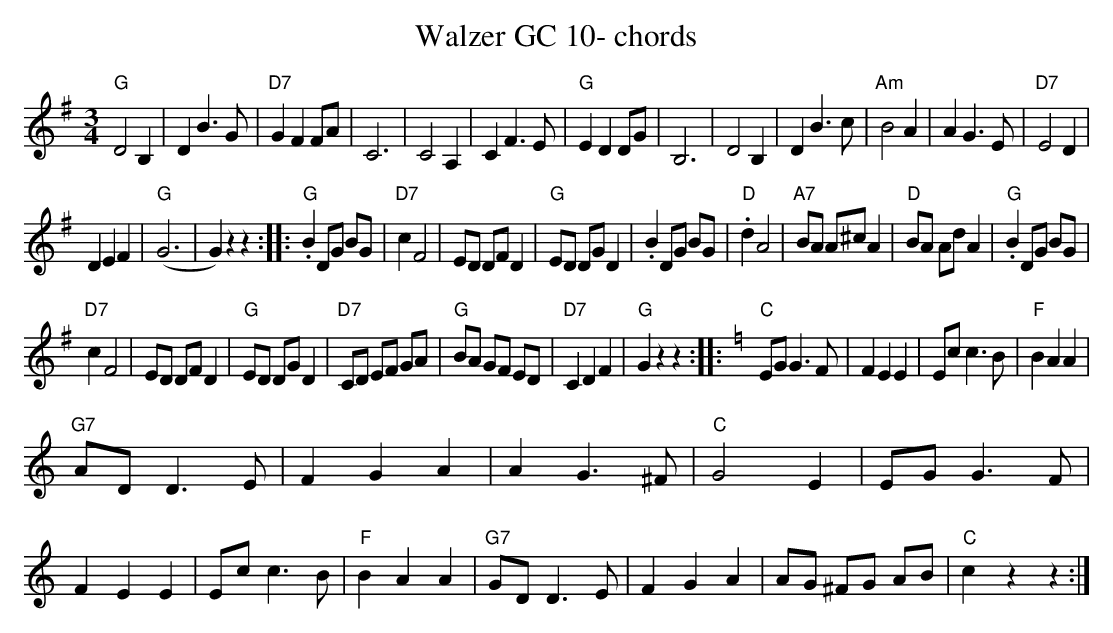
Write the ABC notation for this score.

X:1
T:Walzer GC 10- chords
M:3/4
L:1/4
K:Gmaj%%MIDI gchordon
"G"D2B, | DB>G | "D7"GF F/2A/2 | C3 | C2A, | CF>E | "G"ED D/2G/2 | B,3 | D2B, | DB>c | "Am"B2A | AG>E | "D7"E2D |
DEF | "G"(G3 | G)zz :: [L:1/8] "G".B2 DG BG | "D7"c2 F4 | ED DF D2 | "G"ED DG D2 | .B2 DG BG | "D".d2A4 | "A7"BA A^c A2 | "D"BA Ad A2 | "G".B2 DG BG |
"D7"c2F4 | ED DF D2 | "G"ED DG D2 | "D7"CD EF GA | "G"BA GF ED | "D7"C2D2F2 | "G"G2z2z2 :: [K:Cmaj] [L:1/4] "C"E/2G/2 G>F | FEE | E/2c/2 c>B | "F"BAA |
"G7"A/2D/2 D>E | FGA | AG>^F | "C"G2E | E/2G/2G>F | FEE | E/2c/2 c>B | "F"BAA | "G7"G/2D/2 D>E | FGA | A/2G/2 ^F/2G/2 A/2B/2 | "C"czz :|
